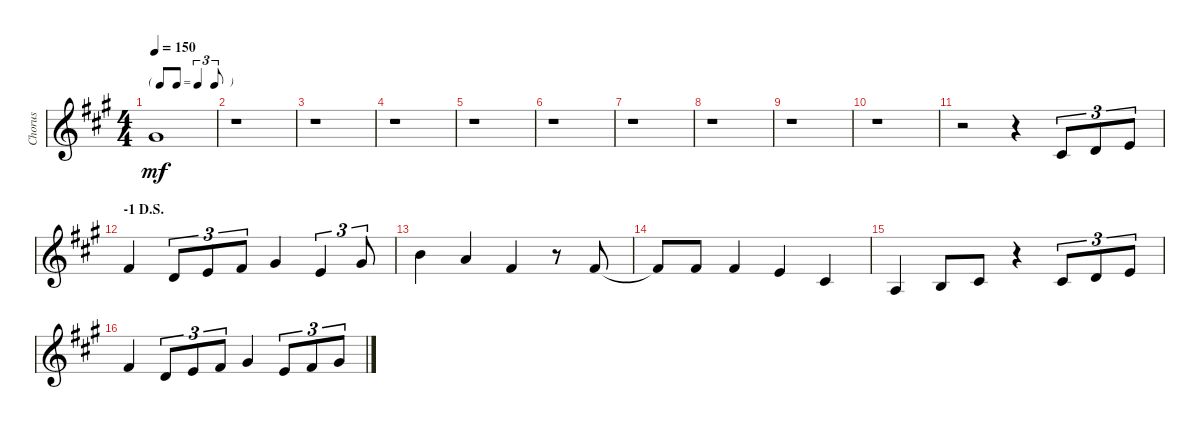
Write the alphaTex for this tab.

\track ("Chorus" "Chorus") {instrument oboe}
\staff {score}
\tuning (E4 B3 G3 D3 A2 E2 B1) {hide}
\ts (4 4)
\tf triplet8th
\tempo 150
\clef g2
\ks a
4.1.1{dy mf} |
r.1 |
\section ("" "")
r.1 |
r.1 |
r.1 |
r.1 |
r.1 |
r.1 |
r.1 |
r.1 |
r.2 r.4 2.2.8{tu (3 2)} 3.2.8{tu (3 2)} 0.1.8{tu (3 2)} |
\section ("" "-1 D.S.")
2.1.4 3.2.8{tu (3 2)} 0.1.8{tu (3 2)} 2.1.8{tu (3 2)} 4.1.4 0.1.4{tu (3 2)} 4.1.8{tu (3 2)} |
7.1.4 5.1.4 2.1.4 r.8 2.1.8 |
2.1{t}.8 2.1.8 2.1.4 0.1.4 2.2.4 |
2.3.4 0.2.8 2.2.8 r.4 2.2.8{tu (3 2)} 3.2.8{tu (3 2)} 0.1.8{tu (3 2)} |
2.1.4 3.2.8{tu (3 2)} 0.1.8{tu (3 2)} 2.1.8{tu (3 2)} 4.1.4 0.1.8{tu (3 2)} 2.1.8{tu (3 2)} 4.1.8{tu (3 2)}
